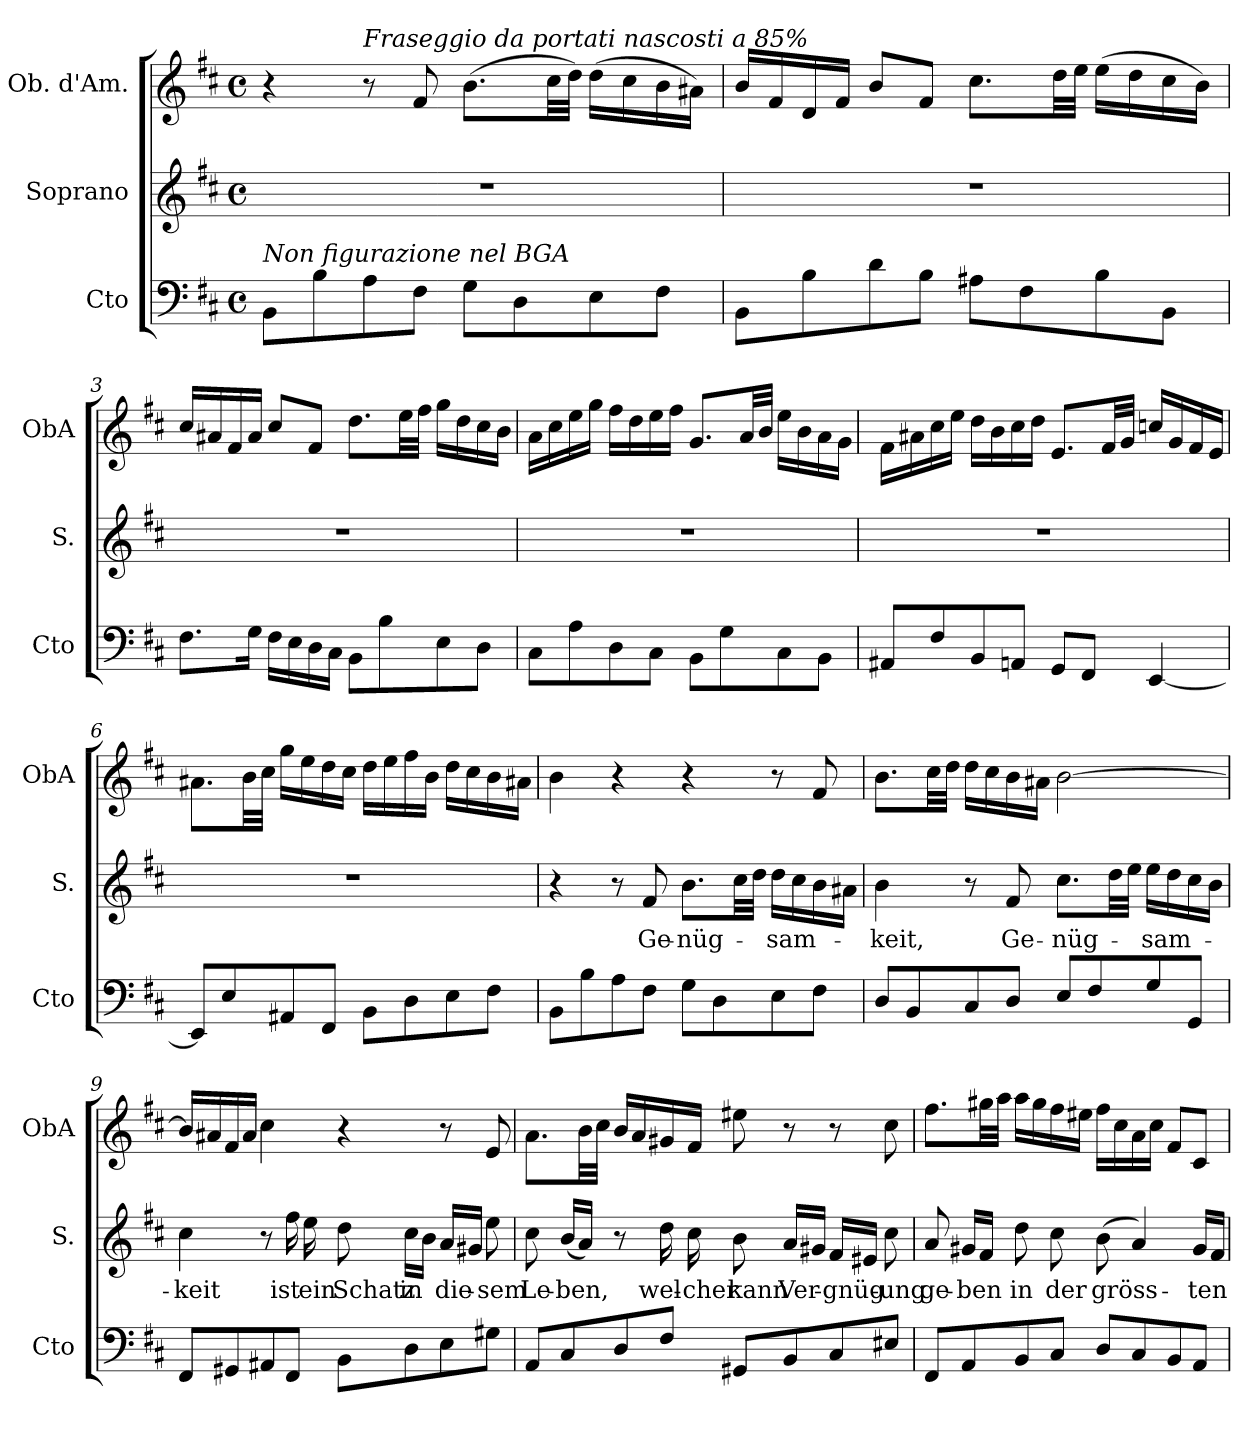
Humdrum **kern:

**kern	**kern	**text	**kern
*part3	*part2	*part2	*part1
*staff3	*staff2	*staff2	*staff1
*I"Cto	*I"Soprano	*	*I"Ob. d'Am.
*I'Cto	*I'S.	*	*I'ObA
*clefF4	*clefG2	*	*clefG2
*k[f#c#]	*k[f#c#]	*	*k[f#c#]
*M4/4	*M4/4	*	*M4/4
*met(c)	*met(c)	*	*met(c)
*MM60	*MM60	*	*MM60
=1	=1	=1	=1
!LO:TX:a:i:t=Non figurazione nel BGA	!	!	!
8BB\L	1r	.	4r
8B\	.	.	.
!	!	!	!LO:TX:a:i:t=Fraseggio da portati nascosti a 85%
8A\	.	.	8r
8F#\J	.	.	8f#/
8G\L	.	.	(8.b\L
8D\	.	.	.
.	.	.	32cc#\LL
.	.	.	32dd\JJJ)
8E\	.	.	(16dd\LL
.	.	.	16cc#\
8F#\J	.	.	16b\
.	.	.	16a#X\JJ)
=2	=2	=2	=2
8BB\L	1r	.	16b/LL
.	.	.	16f#/
8B\	.	.	16d/
.	.	.	16f#/JJ
8d\	.	.	8b/L
8B\J	.	.	8f#/J
8A#X\L	.	.	8.cc#\L
8F#\	.	.	.
.	.	.	32dd\LL
.	.	.	32ee\JJJ
8B\	.	.	(16ee\LL
.	.	.	16dd\
8BB\J	.	.	16cc#\
.	.	.	16b\JJ)
=3	=3	=3	=3
8.F#\L	1r	.	16cc#/LL
.	.	.	16a#X/
.	.	.	16f#/
16G\Jk	.	.	16a#/JJ
16F#\LL	.	.	8cc#/L
16E\	.	.	.
16D\	.	.	8f#/J
16C#\JJ	.	.	.
8BB\L	.	.	8.dd\L
8B\	.	.	.
.	.	.	32ee\LL
.	.	.	32ff#\JJJ
8E\	.	.	16gg\LL
.	.	.	16dd\
8D\J	.	.	16cc#\
.	.	.	16b\JJ
!!LO:LB:g=z
=4	=4	=4	=4
8C#\L	1r	.	16a\LL
.	.	.	16cc#\
8A\	.	.	16ee\
.	.	.	16gg\JJ
8D\	.	.	16ff#\LL
.	.	.	16dd\
8C#\J	.	.	16ee\
.	.	.	16ff#\JJ
8BB\L	.	.	8.g/L
8G\	.	.	.
.	.	.	32a/LL
.	.	.	32b/JJJ
8C#\	.	.	16ee\LL
.	.	.	16b\
8BB\J	.	.	16a\
.	.	.	16g\JJ
=5	=5	=5	=5
8AA#X/L	1r	.	16f#\LL
.	.	.	16a#X\
8F#/	.	.	16cc#\
.	.	.	16ee\JJ
8BB/	.	.	16dd\LL
.	.	.	16b\
8AAn/J	.	.	16cc#\
.	.	.	16dd\JJ
8GG/L	.	.	8.e/L
8FF#/J	.	.	.
.	.	.	32f#/LL
.	.	.	32g/JJJ
[4EE/	.	.	16ccn/LL
.	.	.	16g/
.	.	.	16f#/
.	.	.	16e/JJ
=6	=6	=6	=6
8EE/L]	1r	.	8.a#X\L
8E/	.	.	.
.	.	.	32b\LL
.	.	.	32cc#\JJJ
8AA#X/	.	.	16gg\LL
.	.	.	16ee\
8FF#/J	.	.	16dd\
.	.	.	16cc#\JJ
8BB\L	.	.	16dd\LL
.	.	.	16ee\
8D\	.	.	16ff#\
.	.	.	16b\JJ
8E\	.	.	16dd\LL
.	.	.	16cc#\
8F#\J	.	.	16b\
.	.	.	16a#X\JJ
!!LO:LB:g=z
=7	=7	=7	=7
8BB\L	4r	.	4b\
8B\	.	.	.
8A\	8r	.	4r
!	!	!LO:LY:b	!
8F#\J	8f#/	Ge-	.
!	!	!LO:LY:b	!
8G\L	8.b\L	-nüg-	4r
8D\	.	.	.
.	32cc#\LL	.	.
.	32dd\JJJ	.	.
!	!	!LO:LY:b	!
8E\	16dd\LL	-sam-	8r
.	16cc#\	.	.
8F#\J	16b\	.	8f#/
.	16a#X\JJ	.	.
=8	=8	=8	=8
!	!	!LO:LY:b	!
8D/L	4b\	-keit,	8.b\L
8BB/	.	.	.
.	.	.	32cc#\LL
.	.	.	32dd\JJJ
8C#/	8r	.	16dd\LL
.	.	.	16cc#\
!	!	!LO:LY:b	!
8D/J	8f#/	Ge-	16b\
.	.	.	16a#X\JJ
!	!	!LO:LY:b	!
8E/L	8.cc#\L	-nüg-	[2b\
8F#/	.	.	.
.	32dd\LL	.	.
.	32ee\JJJ	.	.
!	!	!LO:LY:b	!
8G/	16ee\LL	-sam-	.
.	16dd\	.	.
8GG/J	16cc#\	.	.
.	16b\JJ	.	.
!!LO:LB:g=z
=9	=9	=9	=9
!	!	!LO:LY:b	!
8FF#/L	4cc#\	-keit	16b/LL]
.	.	.	16a#X/
8GG#X/	.	.	16f#/
.	.	.	16a#/JJ
8AA#X/	8r	.	4cc#\
!	!	!LO:LY:b	!
8FF#/J	16ff#\	ist	.
!	!	!LO:LY:b	!
.	16ee\	ein	.
!	!	!LO:LY:b	!
8BB\L	8dd\	Schatz	4r
!	!	!LO:LY:b	!
8D\	16cc#\LL	in	.
.	16b\JJ	.	.
!	!	!LO:LY:b	!
8E\	16a/LL	die-	8r
.	16g#X/JJ	.	.
!	!	!LO:LY:b	!
8G#X\J	8ee\	-sem	8e/
=10	=10	=10	=10
!	!	!LO:LY:b	!
8AA/L	8cc#\	Le-	8.a\L
!	!	!LO:LY:b	!
8C#/	(16b/LL	-ben,	.
.	16a/JJ)	.	32b\LL
.	.	.	32cc#\JJJ
8D/	8r	.	16b/LL
.	.	.	16a/
!	!	!LO:LY:b	!
8F#/J	16dd\	wel-	16g#X/
!	!	!LO:LY:b	!
.	16cc#\	-cher	16f#/JJ
!	!	!LO:LY:b	!
8GG#X/L	8b\	kann	8ee#X\
!	!	!LO:LY:b	!
8BB/	16a/LL	Ver-	8r
.	16g#X/JJ	.	.
!	!	!LO:LY:b	!
8C#/	16f#/LL	-gnüg-	8r
.	16e#X/JJ	.	.
!	!	!LO:LY:b	!
8E#X/J	8cc#\	ung	8cc#\
!!LO:PB:g=z
=11	=11	=11	=11
!	!	!LO:LY:b	!
8FF#/L	8a/	ge-	8.ff#\L
!	!	!LO:LY:b	!
8AA/	16g#X/LL	-ben	.
.	16f#/JJ	.	32gg#X\LL
.	.	.	32aa\JJJ
!	!	!LO:LY:b	!
8BB/	8dd\	in	16aa\LL
.	.	.	16gg#\
!	!	!LO:LY:b	!
8C#/J	8cc#\	der	16ff#\
.	.	.	16ee#X\JJ
!	!	!LO:LY:b	!
8D/L	(8b\	gröss-	16ff#\LL
.	.	.	16cc#\
8C#/	4a/)	.	16a\
.	.	.	16cc#\JJ
8BB/	.	.	8f#/L
!	!	!LO:LY:b	!
8AA/J	16g#/LL	-ten	8c#/J
.	16f#/JJ	.	.
=	=	=	=
*-	*-	*-	*-
